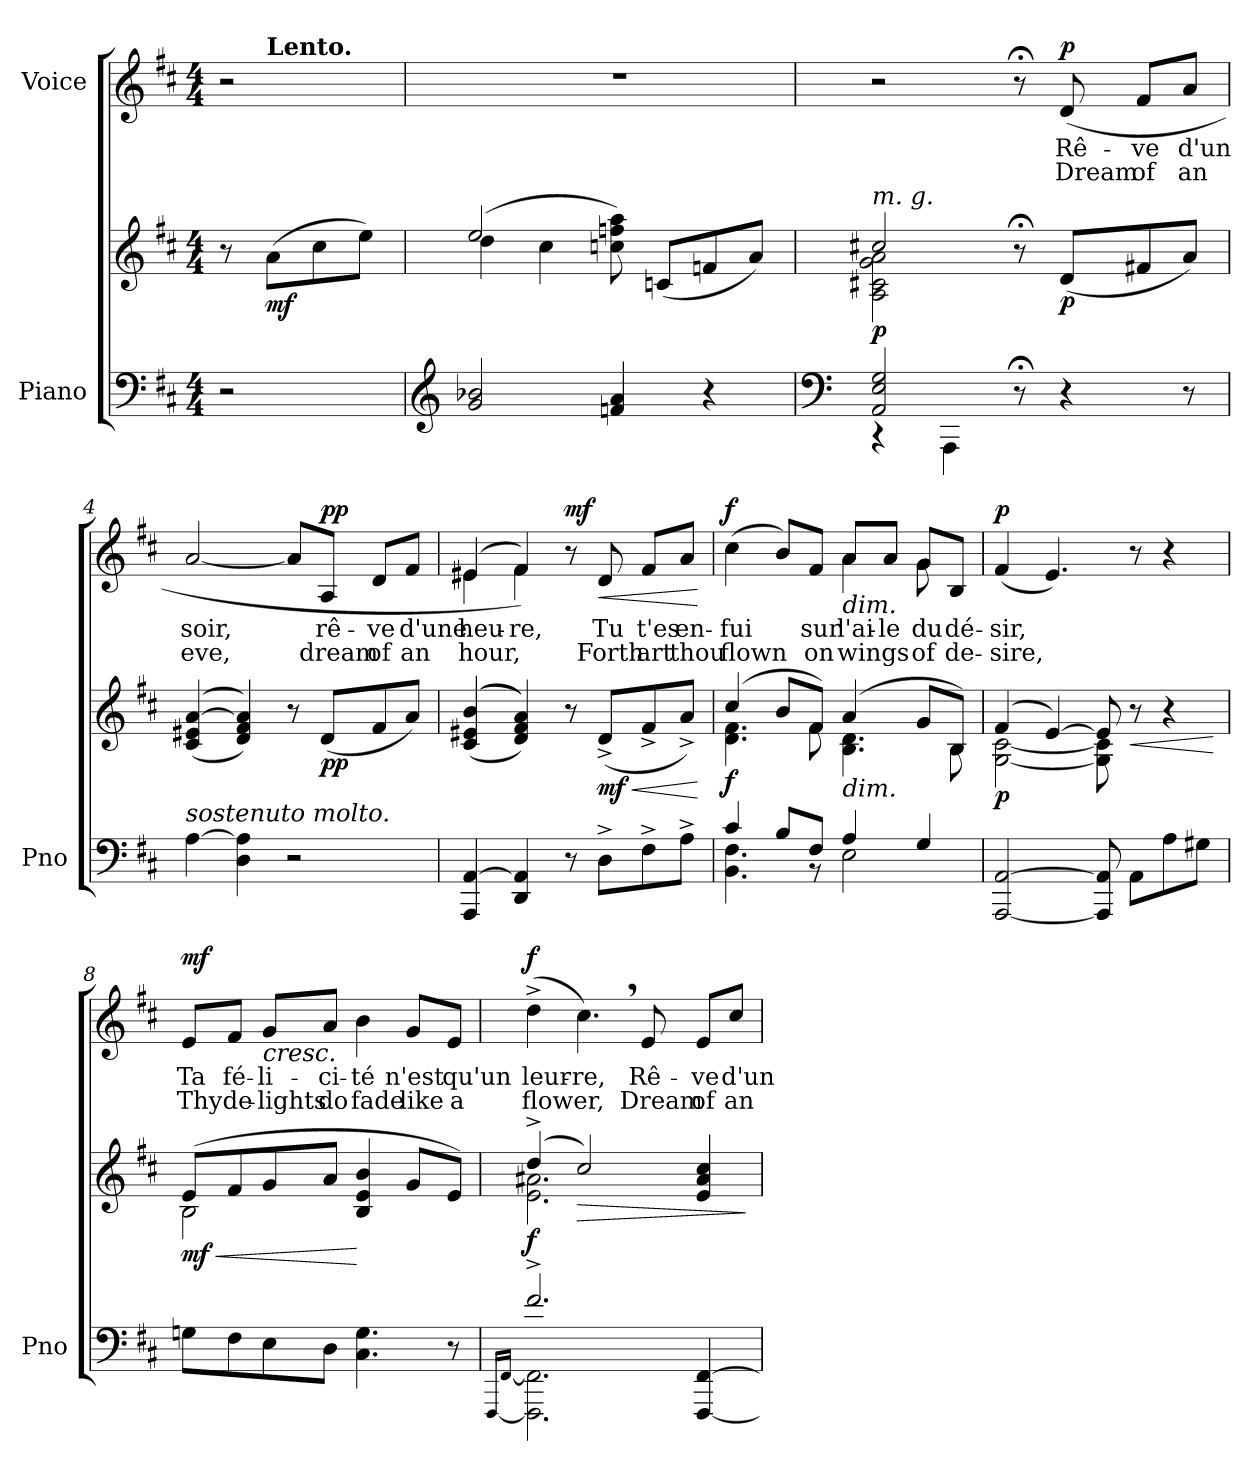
**kern	**kern	**dynam	**kern	**text	**text	**dynam
*part2	*part2	*part2	*part1	*part1	*part1	*part1
*staff3	*staff2	*staff2/3	*staff1	*staff1	*staff1	*staff1
*I"Piano	*	*	*I"Voice	*	*	*
*I'Pno	*	*	*	*	*	*
*clefF4	*clefG2	*	*clefG2	*	*	*
*k[f#c#]	*k[f#c#]	*	*k[f#c#]	*	*	*
*M4/4	*M4/4	*	*M4/4	*	*	*
=1	=1	=1	=1	=1	=1	=1
*	*	*	*^	*	*	*
2r	8r	.	2r	8ryy	.	.	.
!	!	!	!	!LO:TX:a:B:t=Lento.	!	!	!
!	!	!LO:DY:b	!	!	!	!	!
.	(8a\L	mf	.	4.ryy	.	.	.
.	8cc#\	.	.	.	.	.	.
.	8ee\J)	.	.	.	.	.	.
*	*	*	*v	*v	*	*	*
=2	=2	=2	=2	=2	=2	=2
*clefG2	*	*	*	*	*	*
*	*^	*	*	*	*	*
2g/ 2b-X/	(2ee/	4dd\	.	1r	.	.	.
.	.	4cc#\	.	.	.	.	.
4fn/ 4a/	8ccn\ 8ffn\ 8aa\)	2ryy	.	.	.	.	.
.	(8cn/L	.	.	.	.	.	.
4r	8fn/	.	.	.	.	.	.
.	8a/J)	.	.	.	.	.	.
=3	=3	=3	=3	=3	=3	=3	=3
*clefF4	*	*	*	*	*	*	*
*^	*	*	*	*	*	*	*
!	!	!LO:TX:i:t=m. g.	!	!	!	!	!	!
!	!	!	!	!LO:DY:b	!	!	!	!
2AA/ 2E/ 2G/	4r	2cc#X/	2A\ 2c#X\ 2g\ 2a\	p	2r	.	.	.
.	4AAA\	.	.	.	.	.	.	.
8r;<	2ryy	8r;<	2ryy	.	8r;<	.	.	.
!	!	!	!	!LO:DY:b	!	!	!	!LO:DY:b
4r	.	(8d/L	.	p	(8d/	Rê-	Dream	p
.	.	8f#X/	.	.	8f#/L	-ve	of	.
8r	.	8a/J)	.	.	8a/J	d'un	an	.
*v	*v	*	*	*	*	*	*	*
*	*v	*v	*	*	*	*	*
=4	=4	=4	=4	=4	=4	=4
!LO:TX:i:t=sostenuto molto.	!	!	!	!	!	!
[4A\	((4c#/ 4e#X/ [4a/	.	[2a/	soir,	eve,	.
4D\ 4A\]	4d/ 4f#/ 4a/]))	.	.	.	.	.
2r	8r	.	8a/L]	.	.	.
!	!	!LO:DY:b	!	!	!	!LO:DY:b
.	(8d/L	pp	8A/J	rê-	dream	pp
.	8f#/	.	8d/L	-ve	of	.
.	8a/J)	.	8f#/J	d'une	an	.
=5	=5	=5	=5	=5	=5	=5
*	*	*	*^	*	*	*
4AAA/ [4AA/	(((4c#/ 4e#X/ 4b/	.	(4e#X/	4e#\	heu-	hour,	.
4DD/ 4AA/]	4d/ 4f#/ 4a/)))	.	4f#/))	4f#\	-re,	.	.
!	!	!	!	!	!	!	!LO:DY:b
8r	8r	.	8r	2ryy	.	.	mf
!	!	!LO:HP:b	!	!	!	!	!LO:HP:b
!	!	!LO:DY:n=1:b	!	!	!	!	!
8D^>\L	(8d^>/L	< mf	8d/	.	Tu	Forth	<
8F#^>\	8f#^>/	.	8f#/L	.	t'es	art	.
8A^>\J	8a^>/J)	.	8a/J	.	en-	thou	.
*	*	*	*v	*v	*	*	*
.	.	[	.	.	.	[
=6	=6	=6	=6	=6	=6	=6
*^	*^	*	*^	*	*	*
!	!	!	!	!LO:DY:b	!	!	!	!	!LO:DY:b
4c#/	4.BB\ 4.F#\	(4cc#/	4.d\ 4.f#\	f	(4cc#\	2ryy	-fui	flown	f
8B/L	.	8b/L	.	.	8b/L)	.	.	.	.
8F#/J	8r	8f#/J)	8f#\	.	8f#/J	.	sur	on	.
!	!	!	!	!	!LO:TX:b:i:t=dim.	!	!	!	!
!	!	!LO:TX:b:i:t=dim.	!	!	!	!	!	!	!
4A/	2E\	(4a/	4.B\ 4.d\	.	8a/L	4a\	l'ai-	wings	.
.	.	.	.	.	8a/J	.	-le	.	.
4G/	.	8g/L	.	.	8g/L	8g\	du	of	.
.	.	8B/J)	8B\	.	8B/J	8ryy	dé-	de-	.
*v	*v	*	*	*	*	*	*	*	*
=7	=7	=7	=7	=7	=7	=7	=7	=7
!	!	!	!LO:DY:b	!	!	!	!	!LO:DY:b
*	*	*	*	*v	*v	*	*	*
[2AAA/ [2AA/	(4f#/	[2G\ [2c#\	p	(4f#/	-sir,	-sire,	p
.	[4e/)	.	.	4.e/)	.	.	.
8AAA/] 8AA/]	8e/]	8G\] 8c#\]	.	.	.	.	.
!	!	!	!LO:HP:b	!	!	!	!
8AA\L	8r	4.ryy	<	8r	.	.	.
8A\	4r	.	.	4r	.	.	.
8G#X\J	.	.	.	.	.	.	.
*	*v	*v	*	*	*	*	*
.	.	[	.	.	.	.
=8	=8	=8	=8	=8	=8	=8
!	!	!LO:HP:b	!	!	!	!
*	*^	*	*	*	*	*
!	!	!	!LO:DY:n=1:b	!	!	!	!LO:DY:b
8Gn\L	(8e/L	2B\	< mf	8e/L	Ta	Thy	mf
8F#\	8f#/	.	.	8f#/J	fé-	de-	.
!	!	!	!	!LO:TX:b:i:t=cresc.	!	!	!
8E\	8g/	.	.	8g/L	-li-	-lights	.
8D\J	8a/J	.	.	8a/J	-ci-	do	.
4.C#\ 4.G\	4B/ 4e/ 4b/	2ryy	[	4b\	-té	fade	.
.	8g/L	.	.	8g/L	n'est	like	.
8r	8e/J)	.	.	8e/J	qu'un	a	.
=9	=9	=9	=9	=9	=9	=9	=9
*^	*	*	*	*	*	*	*
.	[16qFFF#/LL	.	.	.	.	.	.	.
.	[16qFF#/JJ	.	.	.	.	.	.	.
!	!	!	!	!LO:DY:b	!	!	!	!LO:DY:b
2.f#^/	2.FFF#\] 2.FF#\]	(4dd^/	2.e\ 2.a#X\	f	(4dd^\	leur-	flower,	f
!	!	!	!	!LO:HP:b	!	!	!	!
.	.	2cc#/)	.	>	4.cc#,\)	-re,	.	.
.	.	.	.	.	8e/	Rê-	Dream	.
4ryy	[4FFF#/ [4FF#/	4e/ 4a#/ 4cc#/	4ryy	.	8e/L	-ve	of	.
.	.	.	.	.	8cc#/J	d'un	an	.
*v	*v	*	*	*	*	*	*	*
*	*v	*v	*	*	*	*	*
.	.	]	.	.	.	.
=	=	=	=	=	=	=
*-	*-	*-	*-	*-	*-	*-
